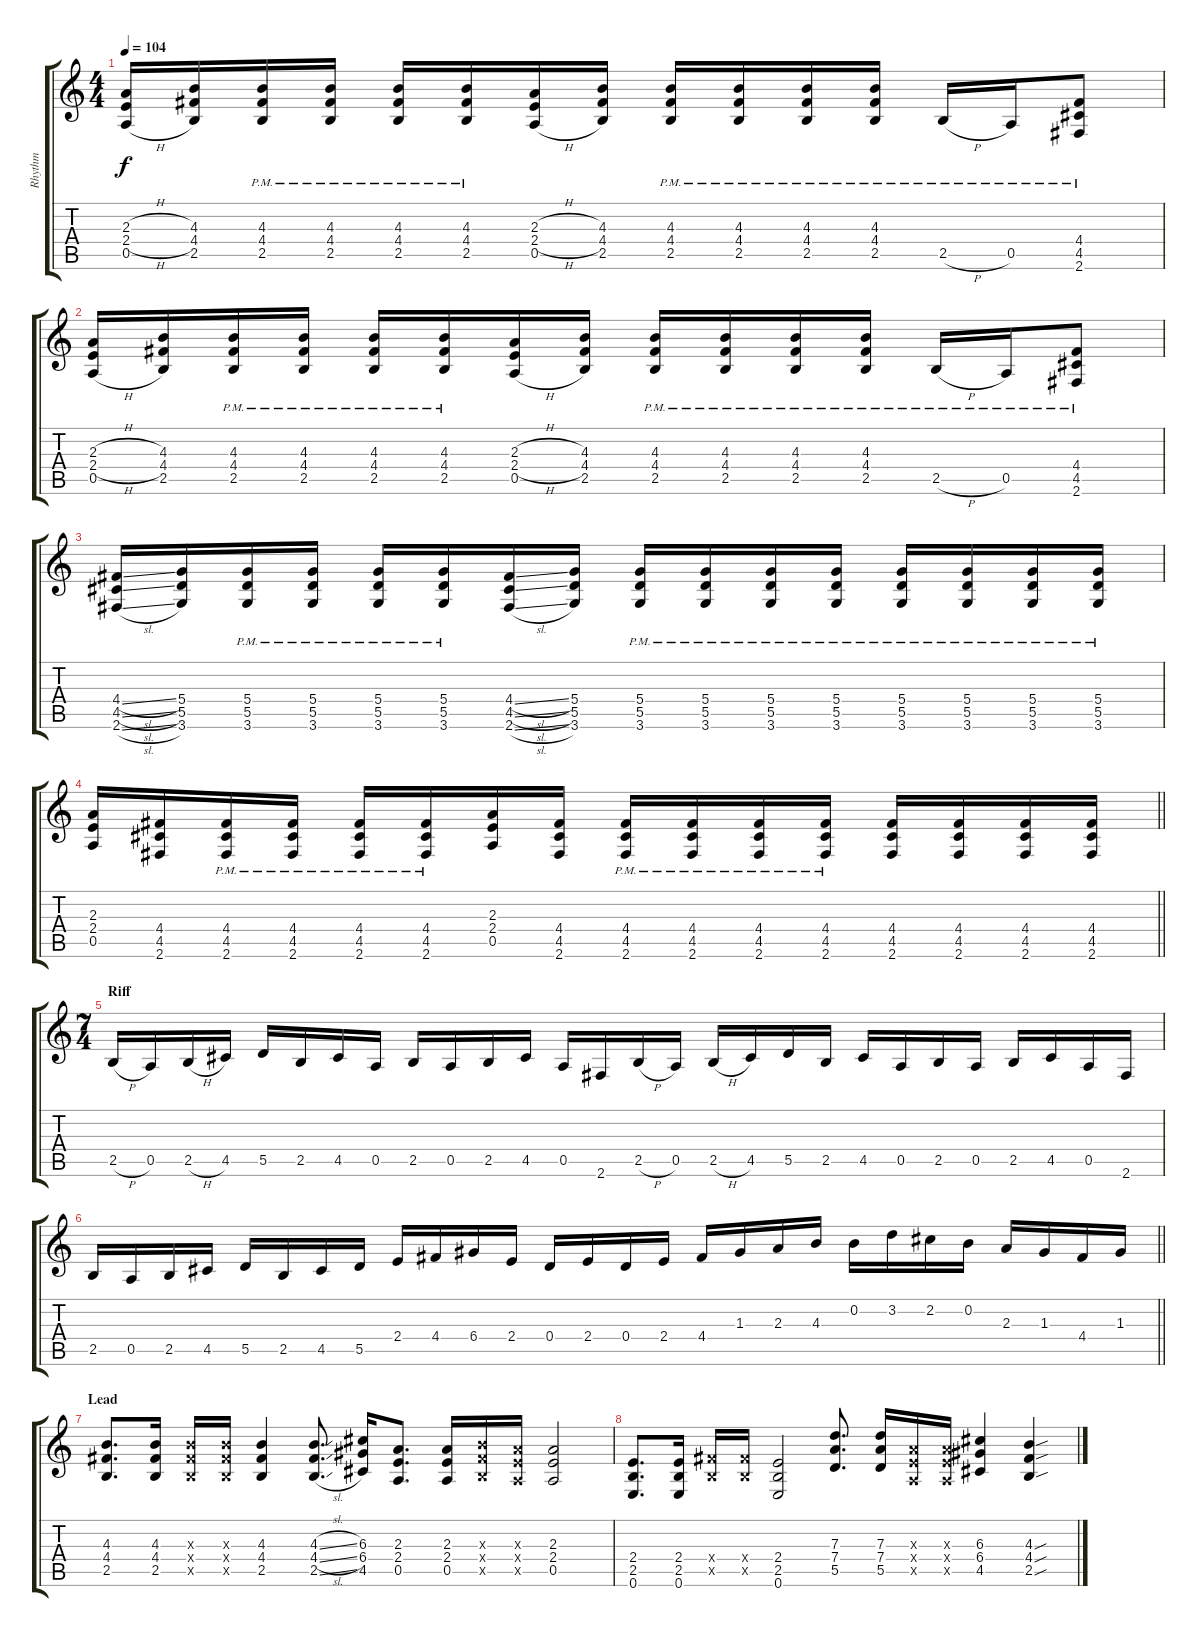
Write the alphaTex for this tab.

\track ("Rhythm" "Rhythm") {instrument distortionguitar}
\staff {score tabs}
\tuning (E4 B3 G3 D3 A2 E2) {hide}
\ts (4 4)
\tempo 104
\clef g2
\ks c
(2.3{h} 2.4{h} 0.5{h}).16{dy f} (4.3 4.4 2.5).16 (4.3 4.4 2.5{pm}).16 (4.3 4.4 2.5{pm}).16 (4.3 4.4 2.5{pm}).16 (4.3 4.4 2.5{pm}).16 (2.3{h} 2.4{h} 0.5{h}).16 (4.3 4.4 2.5).16 (4.3 4.4 2.5{pm}).16 (4.3 4.4 2.5{pm}).16 (4.3 4.4 2.5{pm}).16 (4.3 4.4 2.5{pm}).16 2.5{h pm}.16 0.5{pm}.16 (4.4{pm} 4.5{pm} 2.6{pm}).8 |
(2.3{h} 2.4{h} 0.5{h}).16 (4.3 4.4 2.5).16 (4.3 4.4 2.5{pm}).16 (4.3 4.4 2.5{pm}).16 (4.3 4.4 2.5{pm}).16 (4.3 4.4 2.5{pm}).16 (2.3{h} 2.4{h} 0.5{h}).16 (4.3 4.4 2.5).16 (4.3 4.4 2.5{pm}).16 (4.3 4.4 2.5{pm}).16 (4.3 4.4 2.5{pm}).16 (4.3 4.4 2.5{pm}).16 2.5{h pm}.16 0.5{pm}.16 (4.4{pm} 4.5{pm} 2.6{pm}).8 |
(4.4{sl} 4.5{sl} 2.6{sl}).16 (5.4 5.5 3.6).16 (5.4{pm} 5.5{pm} 3.6{pm}).16 (5.4{pm} 5.5{pm} 3.6{pm}).16 (5.4{pm} 5.5{pm} 3.6{pm}).16 (5.4{pm} 5.5{pm} 3.6{pm}).16 (4.4{sl} 4.5{sl} 2.6{sl}).16 (5.4 5.5 3.6).16 (5.4{pm} 5.5{pm} 3.6{pm}).16 (5.4{pm} 5.5{pm} 3.6{pm}).16 (5.4{pm} 5.5{pm} 3.6{pm}).16 (5.4{pm} 5.5{pm} 3.6{pm}).16 (5.4{pm} 5.5{pm} 3.6{pm}).16 (5.4{pm} 5.5{pm} 3.6{pm}).16 (5.4{pm} 5.5{pm} 3.6{pm}).16 (5.4{pm} 5.5{pm} 3.6{pm}).16 |
\barLineRight lightlight
(2.3 2.4 0.5).16 (4.4 4.5 2.6).16 (4.4 4.5{pm} 2.6).16 (4.4 4.5{pm} 2.6).16 (4.4 4.5{pm} 2.6).16 (4.4 4.5{pm} 2.6).16 (2.3 2.4 0.5).16 (4.4 4.5 2.6).16 (4.4 4.5{pm} 2.6).16 (4.4 4.5{pm} 2.6).16 (4.4 4.5{pm} 2.6).16 (4.4 4.5{pm} 2.6).16 (4.4 4.5 2.6).16 (4.4 4.5 2.6).16 (4.4 4.5 2.6).16 (4.4 4.5 2.6).16 |
\ts (7 4)
\section ("" "Riff")
2.5{h}.16 0.5.16 2.5{h}.16 4.5.16 5.5.16 2.5.16 4.5.16 0.5.16 2.5.16 0.5.16 2.5.16 4.5.16 0.5.16 2.6.16 2.5{h}.16 0.5.16 2.5{h}.16 4.5.16 5.5.16 2.5.16 4.5.16 0.5.16 2.5.16 0.5.16 2.5.16 4.5.16 0.5.16 2.6.16 |
\barLineRight lightlight
2.5.16 0.5.16 2.5.16 4.5.16 5.5.16 2.5.16 4.5.16 5.5.16 2.4.16 4.4.16 6.4.16 2.4.16 0.4.16 2.4.16 0.4.16 2.4.16 4.4.16 1.3.16 2.3.16 4.3.16 0.2.16 3.2.16 2.2.16 0.2.16 2.3.16 1.3.16 4.4.16 1.3.16 |
\section ("" "Lead")
(4.3 4.4 2.5).8{d} (4.3 4.4 2.5).16 (4.3{x} 4.4{x} 2.5{x}).16 (4.3{x} 4.4{x} 2.5{x}).16 (4.3 4.4 2.5).4 (4.3{sl} 4.4{sl} 2.5{sl}).8{d} (6.3 6.4 4.5).16 (2.3 2.4 0.5).8{d} (2.3 2.4 0.5).16 (4.3{x} 4.4{x} 2.5{x}).16 (2.3{x} 2.4{x} 0.5{x}).16 (2.3 2.4 0.5).2 |
(2.4 2.5 0.6).8{d} (2.4 2.5 0.6).16 (4.4{x} 2.5{x}).16 (4.4{x} 2.5{x}).16 (2.4 2.5 0.6).2 (7.3 7.4 5.5).8{d} (7.3 7.4 5.5).16 (2.3{x} 2.4{x} 0.5{x}).16 (2.3{x} 2.4{x} 0.5{x}).16 (6.3 6.4 4.5).4 (4.3{sou} 4.4{sou} 2.5{sou}).4
